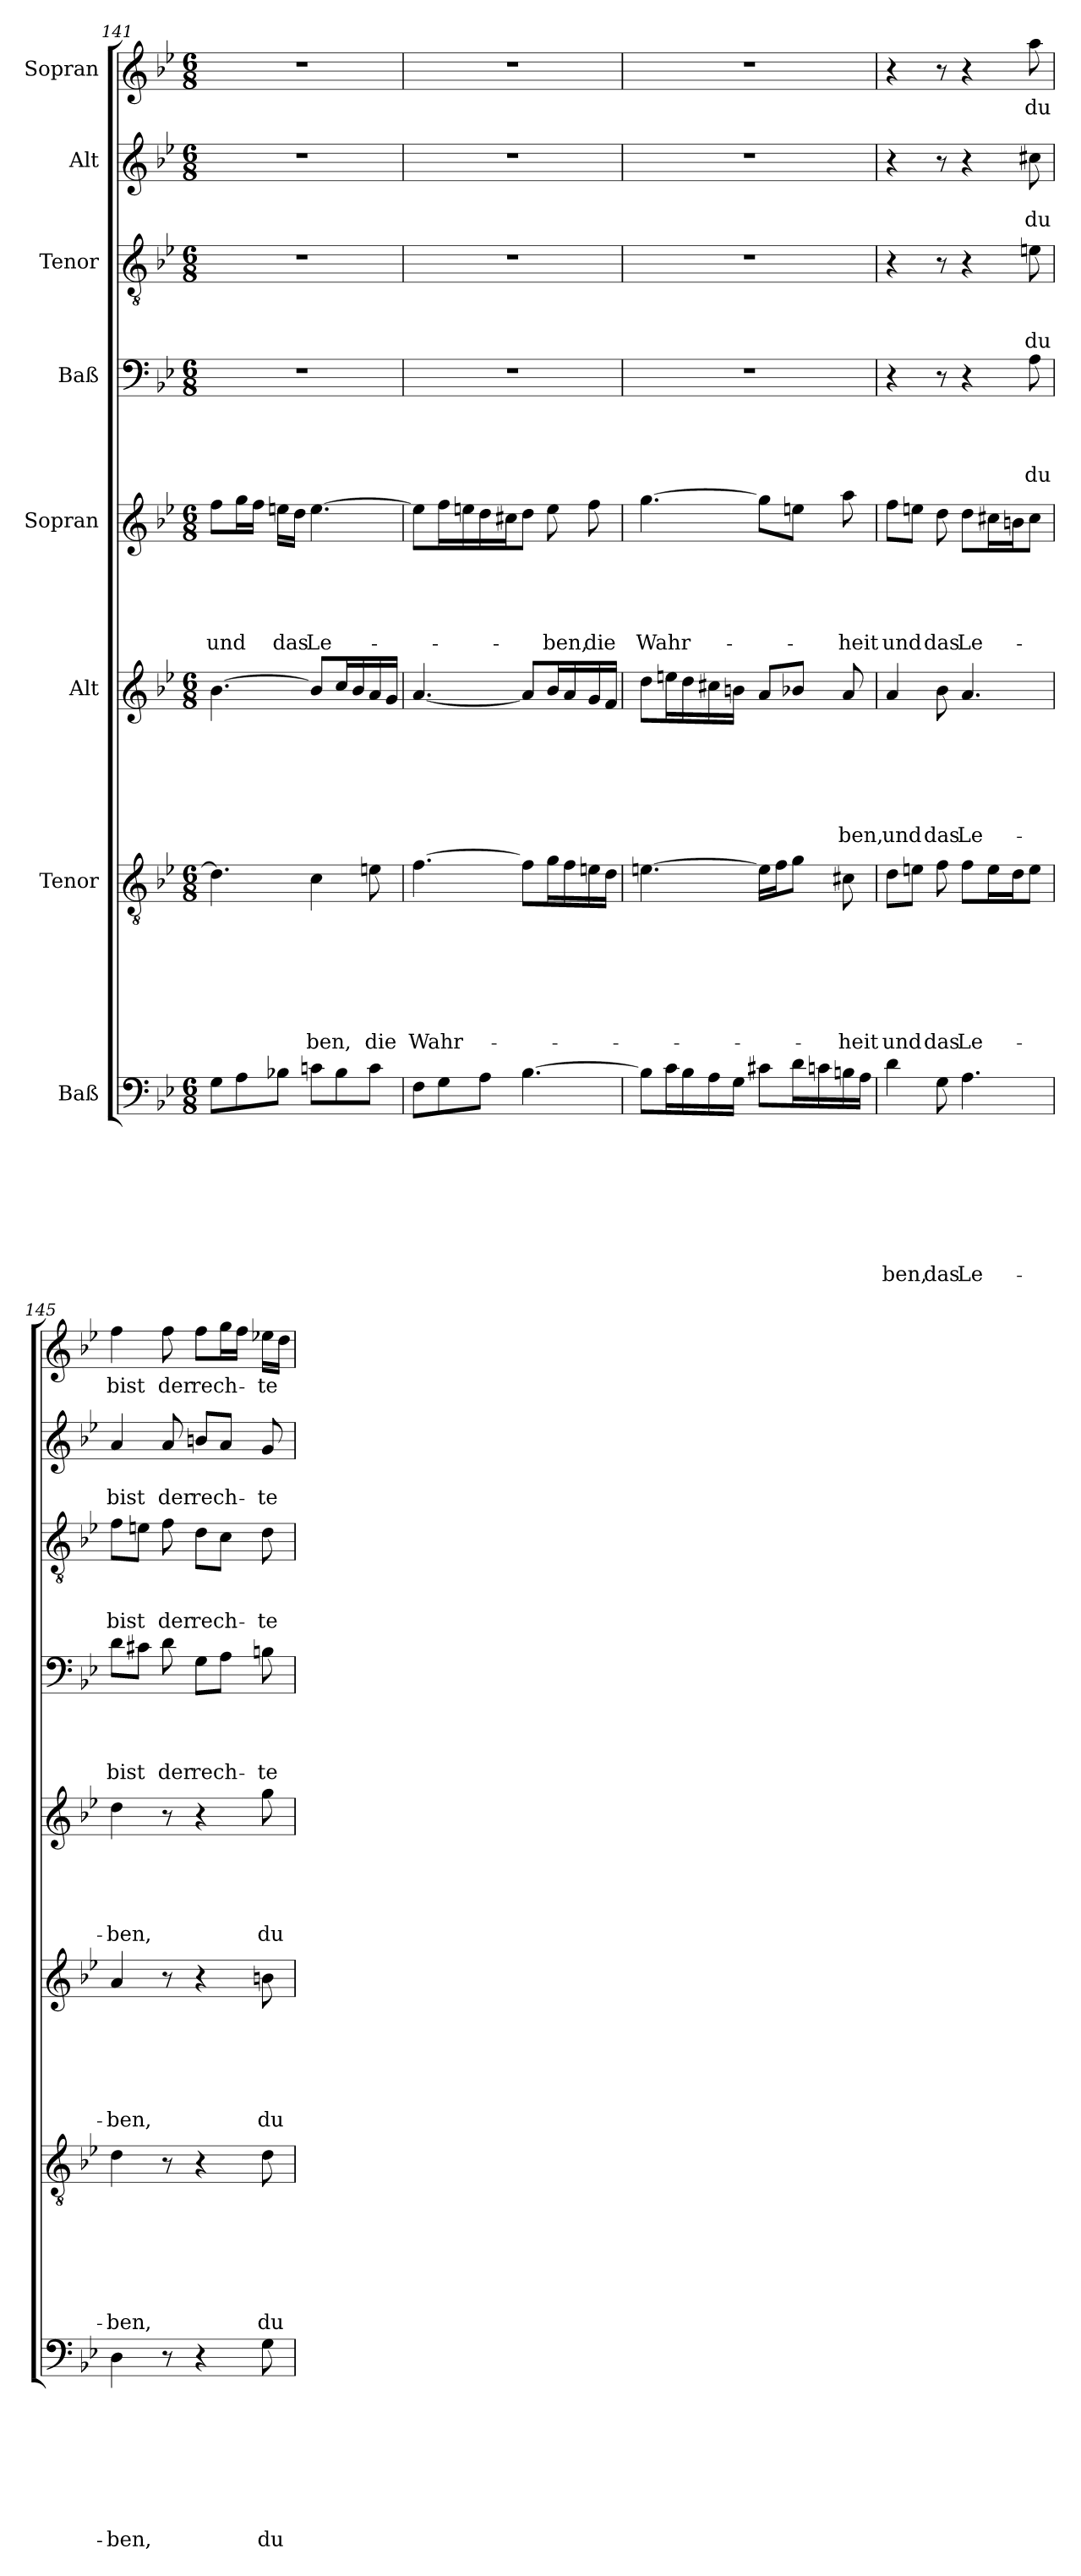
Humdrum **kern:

**kern	**text	**text	**text	**text	**text	**text	**text	**text	**kern	**text	**text	**text	**text	**text	**text	**text	**kern	**text	**text	**text	**text	**text	**text	**kern	**text	**text	**text	**text	**text	**kern	**text	**text	**text	**text	**kern	**text	**text	**text	**kern	**text	**text	**kern	**text
*part8	*part8	*part8	*part8	*part8	*part8	*part8	*part8	*part8	*part7	*part7	*part7	*part7	*part7	*part7	*part7	*part7	*part6	*part6	*part6	*part6	*part6	*part6	*part6	*part5	*part5	*part5	*part5	*part5	*part5	*part4	*part4	*part4	*part4	*part4	*part3	*part3	*part3	*part3	*part2	*part2	*part2	*part1	*part1
*staff8	*staff8	*staff8	*staff8	*staff8	*staff8	*staff8	*staff8	*staff8	*staff7	*staff7	*staff7	*staff7	*staff7	*staff7	*staff7	*staff7	*staff6	*staff6	*staff6	*staff6	*staff6	*staff6	*staff6	*staff5	*staff5	*staff5	*staff5	*staff5	*staff5	*staff4	*staff4	*staff4	*staff4	*staff4	*staff3	*staff3	*staff3	*staff3	*staff2	*staff2	*staff2	*staff1	*staff1
*I"Baß	*	*	*	*	*	*	*	*	*I"Tenor	*	*	*	*	*	*	*	*I"Alt	*	*	*	*	*	*	*I"Sopran	*	*	*	*	*	*I"Baß	*	*	*	*	*I"Tenor	*	*	*	*I"Alt	*	*	*I"Sopran	*
*clefF4	*	*	*	*	*	*	*	*	*clefGv2	*	*	*	*	*	*	*	*clefG2	*	*	*	*	*	*	*clefG2	*	*	*	*	*	*clefF4	*	*	*	*	*clefGv2	*	*	*	*clefG2	*	*	*clefG2	*
*k[b-e-]	*	*	*	*	*	*	*	*	*k[b-e-]	*	*	*	*	*	*	*	*k[b-e-]	*	*	*	*	*	*	*k[b-e-]	*	*	*	*	*	*k[b-e-]	*	*	*	*	*k[b-e-]	*	*	*	*k[b-e-]	*	*	*k[b-e-]	*
*g:	*	*	*	*	*	*	*	*	*g:	*	*	*	*	*	*	*	*g:	*	*	*	*	*	*	*g:	*	*	*	*	*	*g:	*	*	*	*	*g:	*	*	*	*g:	*	*	*g:	*
*M6/8	*	*	*	*	*	*	*	*	*M6/8	*	*	*	*	*	*	*	*M6/8	*	*	*	*	*	*	*M6/8	*	*	*	*	*	*M6/8	*	*	*	*	*M6/8	*	*	*	*M6/8	*	*	*M6/8	*
=141	=141	=141	=141	=141	=141	=141	=141	=141	=141	=141	=141	=141	=141	=141	=141	=141	=141	=141	=141	=141	=141	=141	=141	=141	=141	=141	=141	=141	=141	=141	=141	=141	=141	=141	=141	=141	=141	=141	=141	=141	=141	=141	=141
!	!	!	!	!	!	!	!	!	!	!	!	!	!	!	!	!	!	!	!	!	!	!	!	!	!	!	!	!	!LO:LY:b	!LO:N:vis=1	!	!	!	!	!LO:N:vis=1	!	!	!	!LO:N:vis=1	!	!	!LO:N:vis=1	!
8G\L	.	.	.	.	.	.	.	.	4.d\]	.	.	.	.	.	.	.	[4.b-\	.	.	.	.	.	.	8ff\L	.	.	.	.	und	2.r	.	.	.	.	2.r	.	.	.	2.r	.	.	2.r	.
8A\	.	.	.	.	.	.	.	.	.	.	.	.	.	.	.	.	.	.	.	.	.	.	.	16gg\L	.	.	.	.	.	.	.	.	.	.	.	.	.	.	.	.	.	.	.
.	.	.	.	.	.	.	.	.	.	.	.	.	.	.	.	.	.	.	.	.	.	.	.	16ff\JJ	.	.	.	.	.	.	.	.	.	.	.	.	.	.	.	.	.	.	.
!	!	!	!	!	!	!	!	!	!	!	!	!	!	!	!	!	!	!	!	!	!	!	!	!	!	!	!	!	!LO:LY:b	!	!	!	!	!	!	!	!	!	!	!	!	!	!
8B-X\J	.	.	.	.	.	.	.	.	.	.	.	.	.	.	.	.	.	.	.	.	.	.	.	16een\LL	.	.	.	.	das	.	.	.	.	.	.	.	.	.	.	.	.	.	.
.	.	.	.	.	.	.	.	.	.	.	.	.	.	.	.	.	.	.	.	.	.	.	.	16dd\JJ	.	.	.	.	.	.	.	.	.	.	.	.	.	.	.	.	.	.	.
!	!	!	!	!	!	!	!	!	!	!	!	!	!	!	!	!LO:LY:b	!	!	!	!	!	!	!	!	!	!	!	!	!LO:LY:b	!	!	!	!	!	!	!	!	!	!	!	!	!	!
8cn\L	.	.	.	.	.	.	.	.	4c\	.	.	.	.	.	.	-ben,	8b-/L]	.	.	.	.	.	.	[4.ee\	.	.	.	.	Le-	.	.	.	.	.	.	.	.	.	.	.	.	.	.
8B-\	.	.	.	.	.	.	.	.	.	.	.	.	.	.	.	.	16cc/L	.	.	.	.	.	.	.	.	.	.	.	.	.	.	.	.	.	.	.	.	.	.	.	.	.	.
.	.	.	.	.	.	.	.	.	.	.	.	.	.	.	.	.	16b-/	.	.	.	.	.	.	.	.	.	.	.	.	.	.	.	.	.	.	.	.	.	.	.	.	.	.
!	!	!	!	!	!	!	!	!	!	!	!	!	!	!	!	!LO:LY:b	!	!	!	!	!	!	!	!	!	!	!	!	!	!	!	!	!	!	!	!	!	!	!	!	!	!	!
8c\J	.	.	.	.	.	.	.	.	8en\	.	.	.	.	.	.	die	16a/	.	.	.	.	.	.	.	.	.	.	.	.	.	.	.	.	.	.	.	.	.	.	.	.	.	.
.	.	.	.	.	.	.	.	.	.	.	.	.	.	.	.	.	16g/JJ	.	.	.	.	.	.	.	.	.	.	.	.	.	.	.	.	.	.	.	.	.	.	.	.	.	.
!!LO:PB:g=z
=142	=142	=142	=142	=142	=142	=142	=142	=142	=142	=142	=142	=142	=142	=142	=142	=142	=142	=142	=142	=142	=142	=142	=142	=142	=142	=142	=142	=142	=142	=142	=142	=142	=142	=142	=142	=142	=142	=142	=142	=142	=142	=142	=142
!	!	!	!	!	!	!	!	!	!	!	!	!	!	!	!	!LO:LY:b	!	!	!	!	!	!	!	!	!	!	!	!	!	!LO:N:vis=1	!	!	!	!	!LO:N:vis=1	!	!	!	!LO:N:vis=1	!	!	!LO:N:vis=1	!
8F\L	.	.	.	.	.	.	.	.	[4.f\	.	.	.	.	.	.	Wahr-	[4.a/	.	.	.	.	.	.	8ee\L]	.	.	.	.	.	2.r	.	.	.	.	2.r	.	.	.	2.r	.	.	2.r	.
8G\	.	.	.	.	.	.	.	.	.	.	.	.	.	.	.	.	.	.	.	.	.	.	.	16ff\L	.	.	.	.	.	.	.	.	.	.	.	.	.	.	.	.	.	.	.
.	.	.	.	.	.	.	.	.	.	.	.	.	.	.	.	.	.	.	.	.	.	.	.	16een\	.	.	.	.	.	.	.	.	.	.	.	.	.	.	.	.	.	.	.
8A\J	.	.	.	.	.	.	.	.	.	.	.	.	.	.	.	.	.	.	.	.	.	.	.	16dd\	.	.	.	.	.	.	.	.	.	.	.	.	.	.	.	.	.	.	.
.	.	.	.	.	.	.	.	.	.	.	.	.	.	.	.	.	.	.	.	.	.	.	.	16cc#X\J	.	.	.	.	.	.	.	.	.	.	.	.	.	.	.	.	.	.	.
[4.B-\	.	.	.	.	.	.	.	.	8f\L]	.	.	.	.	.	.	.	8a/L]	.	.	.	.	.	.	8dd\J	.	.	.	.	.	.	.	.	.	.	.	.	.	.	.	.	.	.	.
!	!	!	!	!	!	!	!	!	!	!	!	!	!	!	!	!	!	!	!	!	!	!	!	!	!	!	!	!	!LO:LY:b	!	!	!	!	!	!	!	!	!	!	!	!	!	!
.	.	.	.	.	.	.	.	.	16g\L	.	.	.	.	.	.	.	16b-/L	.	.	.	.	.	.	8ee\	.	.	.	.	-ben,	.	.	.	.	.	.	.	.	.	.	.	.	.	.
.	.	.	.	.	.	.	.	.	16f\	.	.	.	.	.	.	.	16a/	.	.	.	.	.	.	.	.	.	.	.	.	.	.	.	.	.	.	.	.	.	.	.	.	.	.
!	!	!	!	!	!	!	!	!	!	!	!	!	!	!	!	!	!	!	!	!	!	!	!	!	!	!	!	!	!LO:LY:b	!	!	!	!	!	!	!	!	!	!	!	!	!	!
.	.	.	.	.	.	.	.	.	16en\	.	.	.	.	.	.	.	16g/	.	.	.	.	.	.	8ff\	.	.	.	.	die	.	.	.	.	.	.	.	.	.	.	.	.	.	.
.	.	.	.	.	.	.	.	.	16d\JJ	.	.	.	.	.	.	.	16f/JJ	.	.	.	.	.	.	.	.	.	.	.	.	.	.	.	.	.	.	.	.	.	.	.	.	.	.
=143	=143	=143	=143	=143	=143	=143	=143	=143	=143	=143	=143	=143	=143	=143	=143	=143	=143	=143	=143	=143	=143	=143	=143	=143	=143	=143	=143	=143	=143	=143	=143	=143	=143	=143	=143	=143	=143	=143	=143	=143	=143	=143	=143
!	!	!	!	!	!	!	!	!	!	!	!	!	!	!	!	!	!	!	!	!	!	!	!	!	!	!	!	!	!LO:LY:b	!LO:N:vis=1	!	!	!	!	!LO:N:vis=1	!	!	!	!LO:N:vis=1	!	!	!LO:N:vis=1	!
8B-\L]	.	.	.	.	.	.	.	.	[4.en\	.	.	.	.	.	.	.	8dd\L	.	.	.	.	.	.	[4.gg\	.	.	.	.	Wahr-	2.r	.	.	.	.	2.r	.	.	.	2.r	.	.	2.r	.
16c\L	.	.	.	.	.	.	.	.	.	.	.	.	.	.	.	.	16een\L	.	.	.	.	.	.	.	.	.	.	.	.	.	.	.	.	.	.	.	.	.	.	.	.	.	.
16B-\	.	.	.	.	.	.	.	.	.	.	.	.	.	.	.	.	16dd\	.	.	.	.	.	.	.	.	.	.	.	.	.	.	.	.	.	.	.	.	.	.	.	.	.	.
16A\	.	.	.	.	.	.	.	.	.	.	.	.	.	.	.	.	16cc#X\	.	.	.	.	.	.	.	.	.	.	.	.	.	.	.	.	.	.	.	.	.	.	.	.	.	.
16G\JJ	.	.	.	.	.	.	.	.	.	.	.	.	.	.	.	.	16bn\JJ	.	.	.	.	.	.	.	.	.	.	.	.	.	.	.	.	.	.	.	.	.	.	.	.	.	.
8c#X\L	.	.	.	.	.	.	.	.	16e\LL]	.	.	.	.	.	.	.	8a/L	.	.	.	.	.	.	8gg\L]	.	.	.	.	.	.	.	.	.	.	.	.	.	.	.	.	.	.	.
.	.	.	.	.	.	.	.	.	16f\J	.	.	.	.	.	.	.	.	.	.	.	.	.	.	.	.	.	.	.	.	.	.	.	.	.	.	.	.	.	.	.	.	.	.
16d\L	.	.	.	.	.	.	.	.	8g\J	.	.	.	.	.	.	.	8b-X/J	.	.	.	.	.	.	8een\J	.	.	.	.	.	.	.	.	.	.	.	.	.	.	.	.	.	.	.
16cn\	.	.	.	.	.	.	.	.	.	.	.	.	.	.	.	.	.	.	.	.	.	.	.	.	.	.	.	.	.	.	.	.	.	.	.	.	.	.	.	.	.	.	.
!	!	!	!	!	!	!	!	!	!	!	!	!	!	!	!	!LO:LY:b	!	!	!	!	!	!	!LO:LY:b	!	!	!	!	!	!LO:LY:b	!	!	!	!	!	!	!	!	!	!	!	!	!	!
16Bn\	.	.	.	.	.	.	.	.	8c#X\	.	.	.	.	.	.	-heit	8a/	.	.	.	.	.	-ben,	8aa\	.	.	.	.	-heit	.	.	.	.	.	.	.	.	.	.	.	.	.	.
16A\JJ	.	.	.	.	.	.	.	.	.	.	.	.	.	.	.	.	.	.	.	.	.	.	.	.	.	.	.	.	.	.	.	.	.	.	.	.	.	.	.	.	.	.	.
=144	=144	=144	=144	=144	=144	=144	=144	=144	=144	=144	=144	=144	=144	=144	=144	=144	=144	=144	=144	=144	=144	=144	=144	=144	=144	=144	=144	=144	=144	=144	=144	=144	=144	=144	=144	=144	=144	=144	=144	=144	=144	=144	=144
!	!	!	!	!	!	!	!	!LO:LY:b	!	!	!	!	!	!	!	!LO:LY:b	!	!	!	!	!	!	!LO:LY:b	!	!	!	!	!	!LO:LY:b	!	!	!	!	!	!	!	!	!	!	!	!	!	!
4d\	.	.	.	.	.	.	.	-ben,	8d\L	.	.	.	.	.	.	und	4a/	.	.	.	.	.	und	8ff\L	.	.	.	.	und	4r	.	.	.	.	4r	.	.	.	4r	.	.	4r	.
.	.	.	.	.	.	.	.	.	8en\J	.	.	.	.	.	.	.	.	.	.	.	.	.	.	8een\J	.	.	.	.	.	.	.	.	.	.	.	.	.	.	.	.	.	.	.
!	!	!	!	!	!	!	!	!LO:LY:b	!	!	!	!	!	!	!	!LO:LY:b	!	!	!	!	!	!	!LO:LY:b	!	!	!	!	!	!LO:LY:b	!	!	!	!	!	!	!	!	!	!	!	!	!	!
8G\	.	.	.	.	.	.	.	das	8f\	.	.	.	.	.	.	das	8b-\	.	.	.	.	.	das	8dd\	.	.	.	.	das	8r	.	.	.	.	8r	.	.	.	8r	.	.	8r	.
!	!	!	!	!	!	!	!	!LO:LY:b	!	!	!	!	!	!	!	!LO:LY:b	!	!	!	!	!	!	!LO:LY:b	!	!	!	!	!	!LO:LY:b	!	!	!	!	!	!	!	!	!	!	!	!	!	!
4.A\	.	.	.	.	.	.	.	Le-	8f\L	.	.	.	.	.	.	Le-	4.a/	.	.	.	.	.	Le-	8dd\L	.	.	.	.	Le-	4r	.	.	.	.	4r	.	.	.	4r	.	.	4r	.
.	.	.	.	.	.	.	.	.	16e\L	.	.	.	.	.	.	.	.	.	.	.	.	.	.	16cc#X\L	.	.	.	.	.	.	.	.	.	.	.	.	.	.	.	.	.	.	.
.	.	.	.	.	.	.	.	.	16d\J	.	.	.	.	.	.	.	.	.	.	.	.	.	.	16bn\J	.	.	.	.	.	.	.	.	.	.	.	.	.	.	.	.	.	.	.
!	!	!	!	!	!	!	!	!	!	!	!	!	!	!	!	!	!	!	!	!	!	!	!	!	!	!	!	!	!	!	!	!	!	!LO:LY:b	!	!	!	!LO:LY:b	!	!	!LO:LY:b	!	!LO:LY:b
.	.	.	.	.	.	.	.	.	8e\J	.	.	.	.	.	.	.	.	.	.	.	.	.	.	8cc#\J	.	.	.	.	.	8A\	.	.	.	du	8en\	.	.	du	8cc#X\	.	du	8aa\	du
=145	=145	=145	=145	=145	=145	=145	=145	=145	=145	=145	=145	=145	=145	=145	=145	=145	=145	=145	=145	=145	=145	=145	=145	=145	=145	=145	=145	=145	=145	=145	=145	=145	=145	=145	=145	=145	=145	=145	=145	=145	=145	=145	=145
!	!	!	!	!	!	!	!	!LO:LY:b	!	!	!	!	!	!	!	!LO:LY:b	!	!	!	!	!	!	!LO:LY:b	!	!	!	!	!	!LO:LY:b	!	!	!	!	!LO:LY:b	!	!	!	!LO:LY:b	!	!	!LO:LY:b	!	!LO:LY:b
4D\	.	.	.	.	.	.	.	-ben,	4d\	.	.	.	.	.	.	-ben,	4a/	.	.	.	.	.	-ben,	4dd\	.	.	.	.	-ben,	8d\L	.	.	.	bist	8f\L	.	.	bist	4a/	.	bist	4ff\	bist
.	.	.	.	.	.	.	.	.	.	.	.	.	.	.	.	.	.	.	.	.	.	.	.	.	.	.	.	.	.	8c#X\J	.	.	.	.	8en\J	.	.	.	.	.	.	.	.
!	!	!	!	!	!	!	!	!	!	!	!	!	!	!	!	!	!	!	!	!	!	!	!	!	!	!	!	!	!	!	!	!	!	!LO:LY:b	!	!	!	!LO:LY:b	!	!	!LO:LY:b	!	!LO:LY:b
8r	.	.	.	.	.	.	.	.	8r	.	.	.	.	.	.	.	8r	.	.	.	.	.	.	8r	.	.	.	.	.	8d\	.	.	.	der	8f\	.	.	der	8a/	.	der	8ff\	der
!	!	!	!	!	!	!	!	!	!	!	!	!	!	!	!	!	!	!	!	!	!	!	!	!	!	!	!	!	!	!	!	!	!	!LO:LY:b	!	!	!	!LO:LY:b	!	!	!LO:LY:b	!	!LO:LY:b
4r	.	.	.	.	.	.	.	.	4r	.	.	.	.	.	.	.	4r	.	.	.	.	.	.	4r	.	.	.	.	.	8G\L	.	.	.	rech-	8d\L	.	.	rech-	8bn/L	.	rech-	8ff\L	rech-
.	.	.	.	.	.	.	.	.	.	.	.	.	.	.	.	.	.	.	.	.	.	.	.	.	.	.	.	.	.	8A\J	.	.	.	.	8c\J	.	.	.	8a/J	.	.	16gg\L	.
.	.	.	.	.	.	.	.	.	.	.	.	.	.	.	.	.	.	.	.	.	.	.	.	.	.	.	.	.	.	.	.	.	.	.	.	.	.	.	.	.	.	16ff\JJ	.
!	!	!	!	!	!	!	!	!LO:LY:b	!	!	!	!	!	!	!	!LO:LY:b	!	!	!	!	!	!	!LO:LY:b	!	!	!	!	!	!LO:LY:b	!	!	!	!	!LO:LY:b	!	!	!	!LO:LY:b	!	!	!LO:LY:b	!	!LO:LY:b
8G\	.	.	.	.	.	.	.	du	8d\	.	.	.	.	.	.	du	8bn\	.	.	.	.	.	du	8gg\	.	.	.	.	du	8Bn\	.	.	.	-te	8d\	.	.	-te	8g/	.	-te	16ee-X\LL	-te
.	.	.	.	.	.	.	.	.	.	.	.	.	.	.	.	.	.	.	.	.	.	.	.	.	.	.	.	.	.	.	.	.	.	.	.	.	.	.	.	.	.	16dd\JJ	.
=	=	=	=	=	=	=	=	=	=	=	=	=	=	=	=	=	=	=	=	=	=	=	=	=	=	=	=	=	=	=	=	=	=	=	=	=	=	=	=	=	=	=	=
*-	*-	*-	*-	*-	*-	*-	*-	*-	*-	*-	*-	*-	*-	*-	*-	*-	*-	*-	*-	*-	*-	*-	*-	*-	*-	*-	*-	*-	*-	*-	*-	*-	*-	*-	*-	*-	*-	*-	*-	*-	*-	*-	*-
